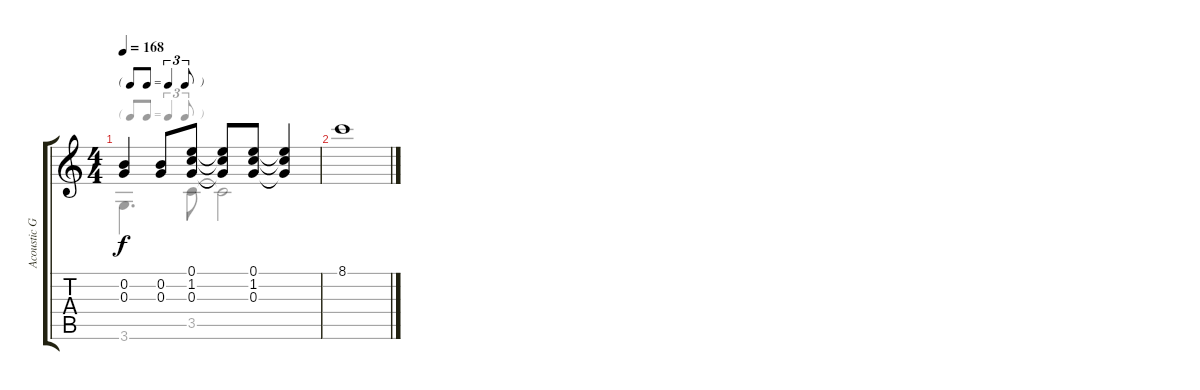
\track ("Acoustic Guitar" "Acoustic G") {instrument acousticguitarsteel}
\staff {score tabs}
\tuning (E4 B3 G3 D3 A2 E2) {hide}
\voice
\ts (4 4)
\tf triplet8th
\tempo 168
\clef g2
\ks c
(0.2 0.3).4{dy f} (0.2 0.3).8 (0.1 1.2 0.3).8 (0.1{t} 1.2{t} 0.3{t}).8 (0.1 1.2 0.3).8 (0.1{t} 1.2{t} 0.3{t}).4 |
8.1.1
\voice
\clef g2
\ottava regular
\simile none
\ks c
3.6.4{d dy f} 3.5.8 3.5{t}.2 |
